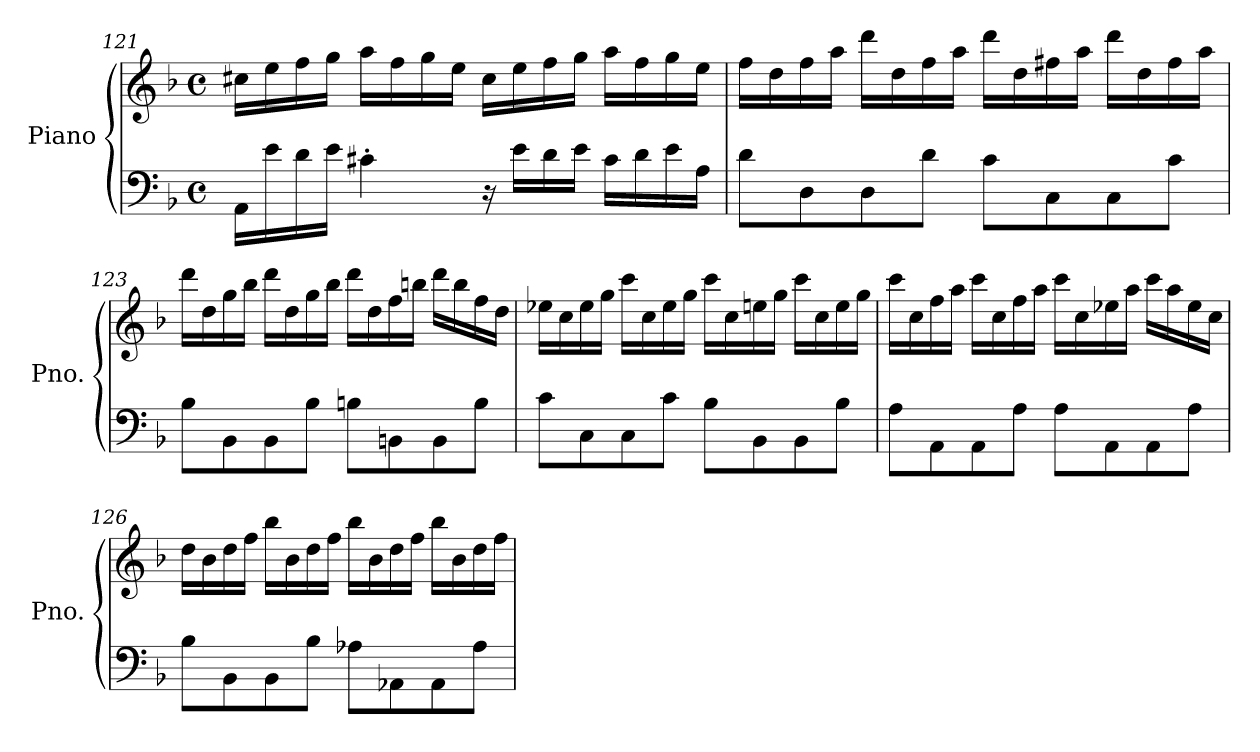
**kern	**kern
*part1	*part1
*staff2	*staff1
*I"Piano	*
*I'Pno.	*
*clefF4	*clefG2
*k[b-]	*k[b-]
*M4/4	*M4/4
*met(c)	*met(c)
=121	=121
16AA\LL	16cc#X\LL
16e\	16ee\
16d\	16ff\
16e\JJ	16gg\JJ
4c#X'\	16aa\LL
.	16ff\
.	16gg\
.	16ee\JJ
16r	16cc#\LL
16e\LL	16ee\
16d\	16ff\
16e\JJ	16gg\JJ
16c#\LL	16aa\LL
16d\	16ff\
16e\	16gg\
16A\JJ	16ee\JJ
=122	=122
8d\L	16ff\LL
.	16dd\
8D\	16ff\
.	16aa\JJ
8D\	16ddd\LL
.	16dd\
8d\J	16ff\
.	16aa\JJ
8c\L	16ddd\LL
.	16dd\
8C\	16ff#X\
.	16aa\JJ
8C\	16ddd\LL
.	16dd\
8c\J	16ff#\
.	16aa\JJ
=123	=123
8B-\L	16ddd\LL
.	16dd\
8BB-\	16gg\
.	16bb-\JJ
8BB-\	16ddd\LL
.	16dd\
8B-\J	16gg\
.	16bb-\JJ
8Bn\L	16ddd\LL
.	16dd\
8BBn\	16ff\
.	16bbn\JJ
8BB\	16ddd\LL
.	16bb\
8B\J	16ff\
.	16dd\JJ
=124	=124
8c\L	16ee-X\LL
.	16cc\
8C\	16ee-\
.	16gg\JJ
8C\	16ccc\LL
.	16cc\
8c\J	16ee-\
.	16gg\JJ
8B-\L	16ccc\LL
.	16cc\
8BB-\	16een\
.	16gg\JJ
8BB-\	16ccc\LL
.	16cc\
8B-\J	16ee\
.	16gg\JJ
=125	=125
8A\L	16ccc\LL
.	16cc\
8AA\	16ff\
.	16aa\JJ
8AA\	16ccc\LL
.	16cc\
8A\J	16ff\
.	16aa\JJ
8A\L	16ccc\LL
.	16cc\
8AA\	16ee-X\
.	16aa\JJ
8AA\	16ccc\LL
.	16aa\
8A\J	16ee-\
.	16cc\JJ
=126	=126
8B-\L	16dd\LL
.	16b-\
8BB-\	16dd\
.	16ff\JJ
8BB-\	16bb-\LL
.	16b-\
8B-\J	16dd\
.	16ff\JJ
8A-X\L	16bb-\LL
.	16b-\
8AA-X\	16dd\
.	16ff\JJ
8AA-\	16bb-\LL
.	16b-\
8A-\J	16dd\
.	16ff\JJ
=	=
*-	*-
